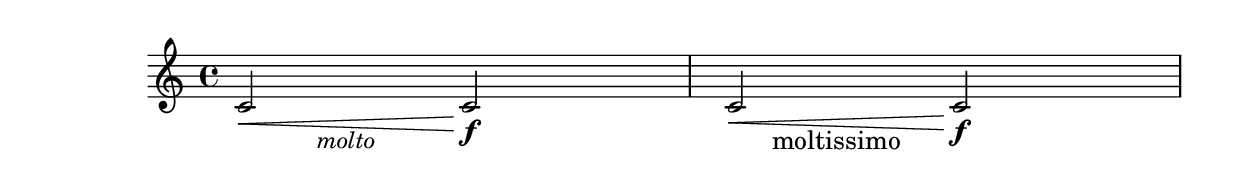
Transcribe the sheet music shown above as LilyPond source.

%% Do not edit this file; it is automatically
%% generated from LSR http://lsr.dsi.unimi.it
%% This file is in the public domain.
\version "2.13.16"

\header {
  lsrtags = "expressive-marks, text"

%% Translation of GIT committish: 5a7301fc350ffc3ab5bd3a2084c91666c9e9a549
  texidoces = "
Este ejemplo proporciona una función para tipografiar un regulador con
texto por debajo, como @qq{molto} o @qq{poco}. El ejemplo ilustra
también cómo modificar la manera en que se imprime normalmente un
objeto, utilizando código de Scheme.

"
  doctitlees = "Centrar texto debajo de un regulador"

  texidoc = "
This example provides a function to typeset a hairpin (de)crescendo
with some additional text below it, such as @qq{molto} or @qq{poco}.
The example also illustrates how to modify the way an object is
normally printed, using some Scheme code.

"
  doctitle = "Center text below hairpin dynamics"
} % begin verbatim

hairpinWithCenteredText =
#(define-music-function (parser location text) (markup?)
#{
  \override Voice.Hairpin #'stencil = #(lambda (grob)
    (ly:stencil-aligned-to
     (ly:stencil-combine-at-edge
      (ly:stencil-aligned-to (ly:hairpin::print grob) X CENTER)
      Y DOWN
      (ly:stencil-aligned-to (grob-interpret-markup grob $text) X CENTER))
     X LEFT))
#})

hairpinMolto = \hairpinWithCenteredText \markup { \italic molto }
hairpinMore = \hairpinWithCenteredText \markup { \larger moltissimo }

\layout { ragged-right = ##f }

\relative c' {
  \hairpinMolto
  c2\< c\f
  \hairpinMore
  c2\< c\f
}
